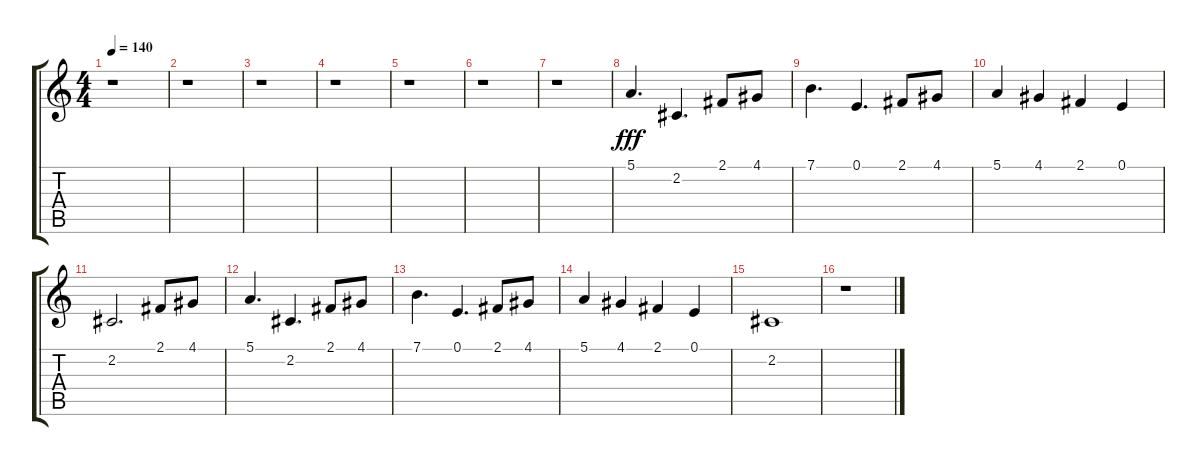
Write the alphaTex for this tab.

\track "" {instrument acousticgrandpiano}
\staff {score tabs}
\tuning (E4 B3 G3 D3 A2 E2) {hide}
\ts (4 4)
\tempo 140
\clef g2
\ks c
r.1{dy fff} |
r.1 |
r.1 |
r.1 |
r.1 |
r.1 |
r.1 |
5.1.4{d} 2.2.4{d} 2.1.8 4.1.8 |
7.1.4{d} 0.1.4{d} 2.1.8 4.1.8 |
5.1.4 4.1.4 2.1.4 0.1.4 |
2.2.2{d} 2.1.8 4.1.8 |
5.1.4{d} 2.2.4{d} 2.1.8 4.1.8 |
7.1.4{d} 0.1.4{d} 2.1.8 4.1.8 |
5.1.4 4.1.4 2.1.4 0.1.4 |
2.2.1 |
r.1
